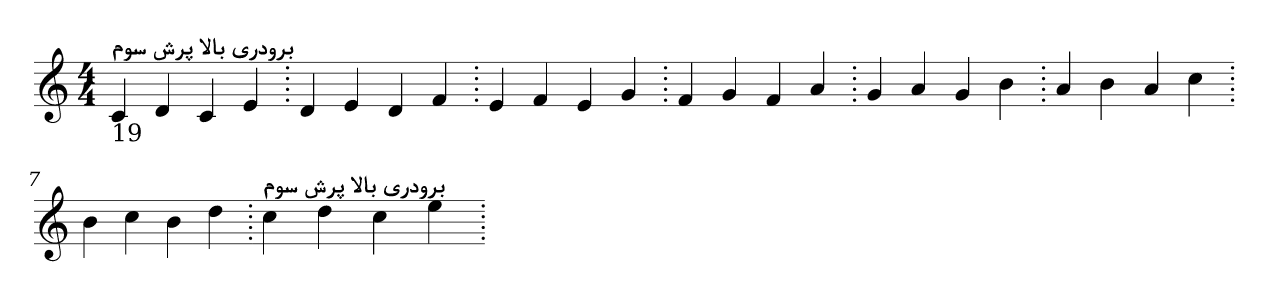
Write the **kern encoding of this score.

**kern
*part1
*staff1
!!LO:LB:g=z
*clefG2
*k[]
*C:
*M4/4
=1
!LO:TX:b:t=19
!LO:TX:a:t=برودری بالا پرش سوم
4ci/
4di/
4ci/
4ei/
=2.
*k[]
*C:
4di/
4ei/
4di/
4fi/
=3.
*k[]
*C:
4ei/
4fi/
4ei/
4gi/
=4.
*k[]
*C:
4fi/
4gi/
4fi/
4ai/
!!LO:LB:g=z
=5.
*k[]
*C:
4gi/
4ai/
4gi/
4bi\
=6.
*k[]
*C:
4ai/
4bi\
4ai/
4cci\
=7.
*k[]
*C:
4bi\
4cci\
4bi\
4ddi\
!!LO:LB:g=z
=8.
*k[]
*C:
!LO:TX:a:t=برودری بالا پرش سوم
4cci\
4ddi\
4cci\
4eei\
=.
*-
